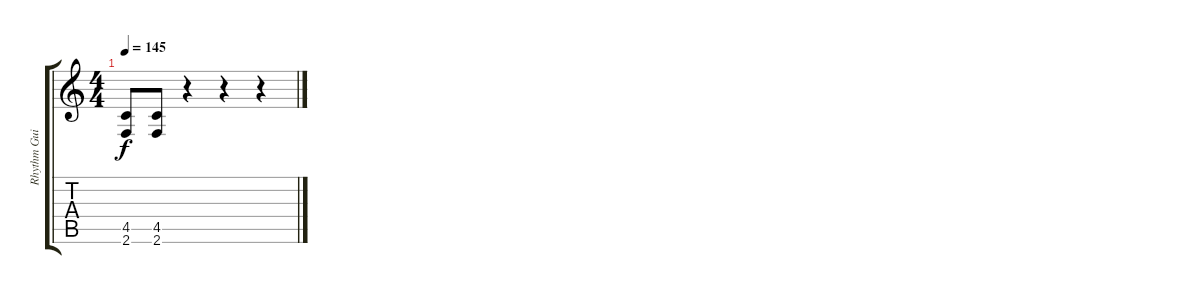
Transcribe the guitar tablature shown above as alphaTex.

\track ("Rhythm Guitar" "Rhythm Gui") {instrument distortionguitar}
\staff {score tabs}
\tuning (Eb4 Bb3 Gb3 Db3 Ab2 Eb2) {hide}
\ts (4 4)
\tempo 145
\clef g2
\ks c
(4.5 2.6).8{dy f} (4.5 2.6).8 r.4 r.4 r.4
